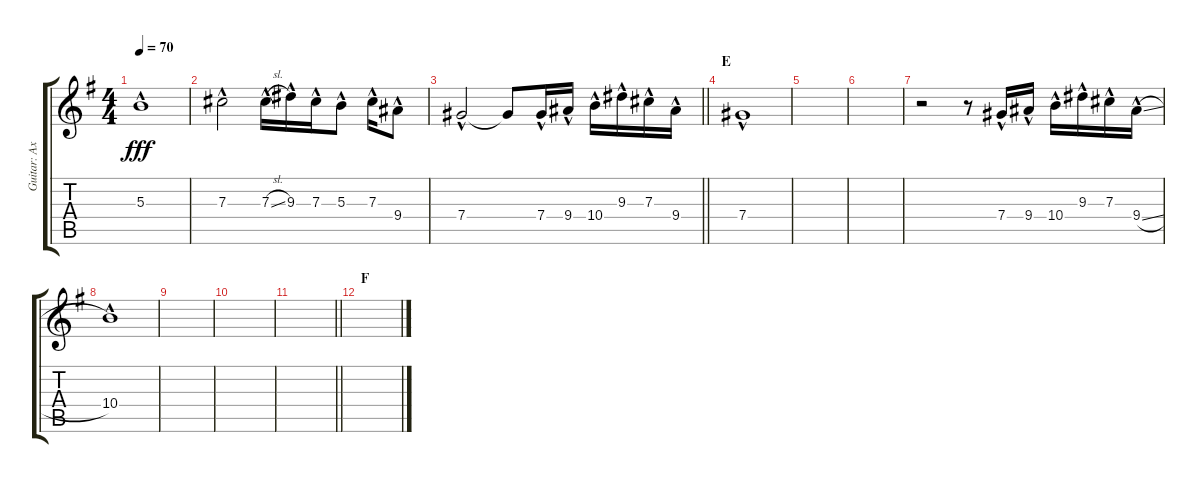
\track ("Guitar: Axel" "Guitar: Ax") {instrument electricguitarjazz}
\staff {score tabs}
\tuning (Eb4 Bb3 Gb3 Db3 Ab2 Eb2) {hide}
\ts (4 4)
\tempo 70
\clef g2
\ks g
5.3{hac}.1{dy fff} |
7.3{hac}.2 7.3{sl hac}.16 9.3{hac}.16 7.3{hac}.16 5.3{hac}.8 7.3{hac}.16 9.4{hac}.8 |
\barLineRight lightlight
7.4{hac}.2 7.4{t}.8 7.4{hac}.16 9.4{hac}.16 10.4{hac}.16 9.3{hac}.16 7.3{hac}.16 9.4{hac}.16 |
\section ("" "E")
7.4{hac}.1 |
|
|
r.2 r.8 7.4{hac}.16 9.4{hac}.16 10.4{hac}.16 9.3{hac}.16 7.3{hac}.16 9.4{sl hac}.16 |
10.4{hac}.1 |
|
|
\barLineRight lightlight
|
\section ("" "F")
